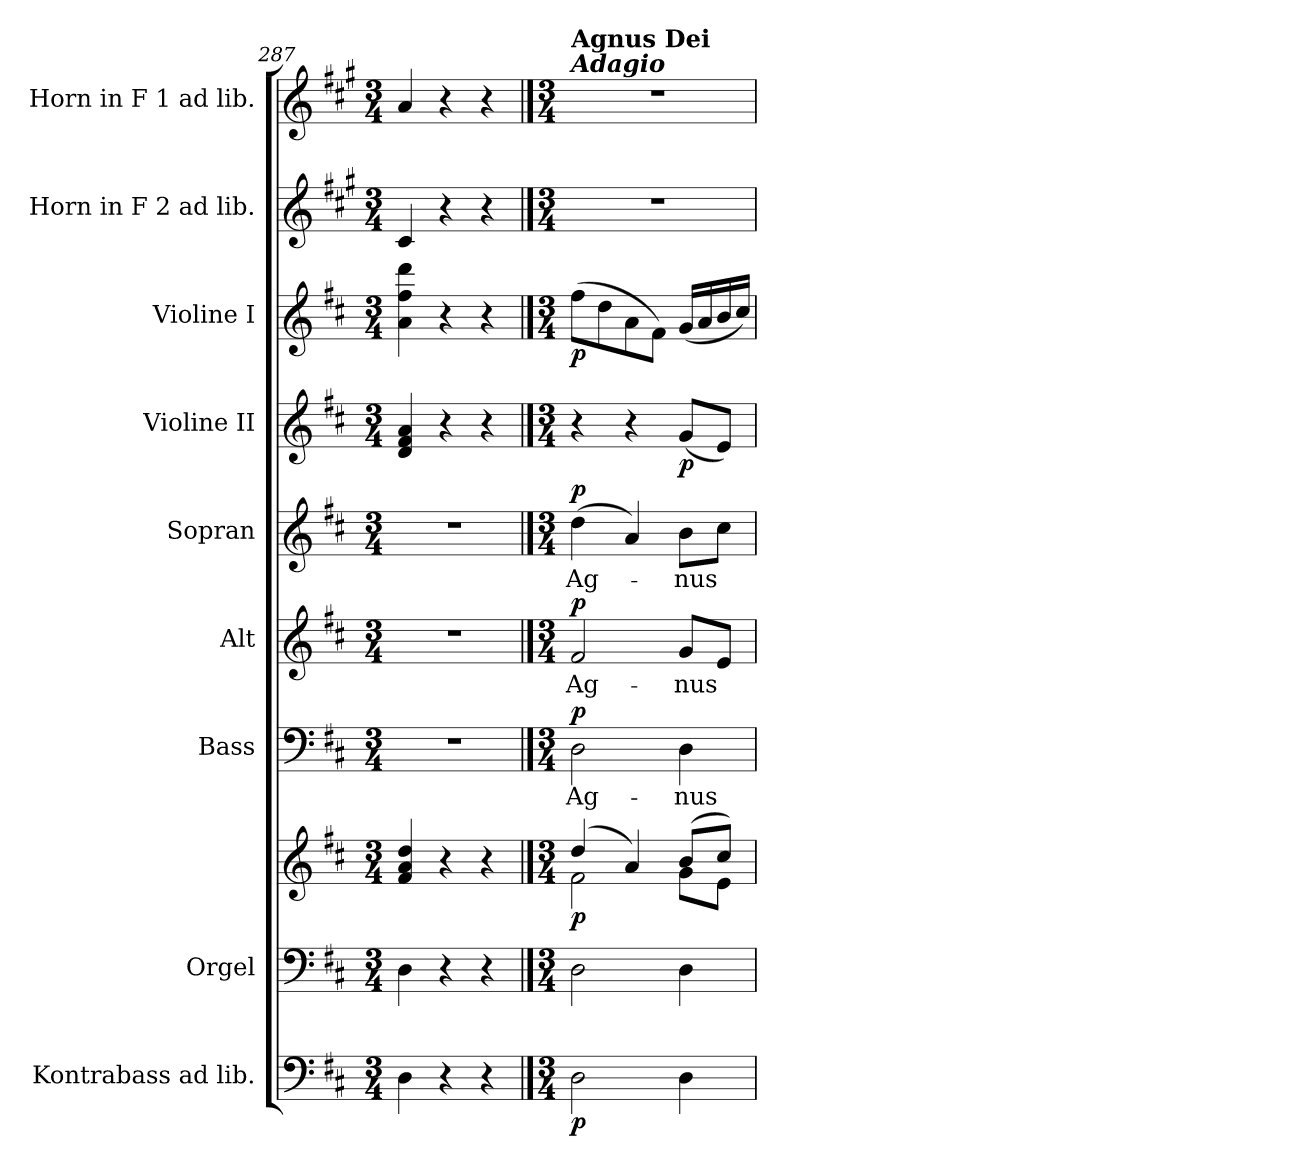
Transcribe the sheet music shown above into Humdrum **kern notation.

**kern	**dynam	**kern	**kern	**dynam	**kern	**text	**dynam	**kern	**text	**dynam	**kern	**text	**dynam	**kern	**dynam	**kern	**dynam	**kern	**kern
*part9	*part9	*part8	*part8	*part8	*part7	*part7	*part7	*part6	*part6	*part6	*part5	*part5	*part5	*part4	*part4	*part3	*part3	*part2	*part1
*staff10	*staff10	*staff9	*staff8	*staff8/9	*staff7	*staff7	*staff7	*staff6	*staff6	*staff6	*staff5	*staff5	*staff5	*staff4	*staff4	*staff3	*staff3	*staff2	*staff1
*I"Kontrabass ad lib.	*	*I"Orgel	*	*	*I"Bass	*	*	*I"Alt	*	*	*I"Sopran	*	*	*I"Violine II	*	*I"Violine I	*	*I"Horn in F 2 ad lib.	*I"Horn in F 1 ad lib.
*I'Kb.	*	*I'Org.	*	*	*I'B.	*	*	*I'A.	*	*	*I'S.	*	*	*I'Vl. II	*	*I'Vl. I	*	*	*
*clefF4	*	*clefF4	*clefG2	*	*clefF4	*	*	*clefG2	*	*	*clefG2	*	*	*clefG2	*	*clefG2	*	*clefG2	*clefG2
*ITrd7c12	*	*	*	*	*	*	*	*	*	*	*	*	*	*	*	*	*	*ITrd4c7	*ITrd4c7
*k[f#c#]	*	*k[f#c#]	*k[f#c#]	*	*k[f#c#]	*	*	*k[f#c#]	*	*	*k[f#c#]	*	*	*k[f#c#]	*	*k[f#c#]	*	*k[f#c#]	*k[f#c#]
*D:	*	*D:	*D:	*	*D:	*	*	*D:	*	*	*D:	*	*	*D:	*	*D:	*	*D:	*D:
*M3/4	*	*M3/4	*M3/4	*	*M3/4	*	*	*M3/4	*	*	*M3/4	*	*	*M3/4	*	*M3/4	*	*M3/4	*M3/4
=287	=287	=287	=287	=287	=287	=287	=287	=287	=287	=287	=287	=287	=287	=287	=287	=287	=287	=287	=287
4DD\	.	4D\	4f#/ 4a/ 4dd/	.	2.r	.	.	2.r	.	.	2.r	.	.	4d/ 4f#/ 4a/	.	4a\ 4ff#\ 4ddd\	.	4F#/	4d/
4r	.	4r	4r	.	.	.	.	.	.	.	.	.	.	4r	.	4r	.	4r	4r
4r	.	4r	4r	.	.	.	.	.	.	.	.	.	.	4r	.	4r	.	4r	4r
!!LO:PB:g=z
==288	==288	==288	==288	==288	==288	==288	==288	==288	==288	==288	==288	==288	==288	==288	==288	==288	==288	==288	==288
*M3/4	*	*M3/4	*M3/4	*	*M3/4	*	*	*M3/4	*	*	*M3/4	*	*	*M3/4	*	*M3/4	*	*M3/4	*M3/4
*	*	*	*^	*	*	*	*	*	*	*	*	*	*	*	*	*	*	*	*
!	!	!	!	!	!	!	!	!	!	!	!	!	!	!	!	!	!	!	!	!LO:TX:a:Bi:t=Adagio
!	!	!	!	!	!	!	!	!	!	!	!	!	!	!	!	!	!	!	!	!LO:TX:a:B:t=Agnus Dei
!	!LO:DY:b	!	!	!	!LO:DY:b	!	!LO:LY:b	!LO:DY:a	!	!LO:LY:b	!LO:DY:a	!	!LO:LY:b	!LO:DY:a	!	!	!	!LO:DY:b	!	!
2DD\	p	2D\	(4dd/	2f#\	p	2D\	Ag-	p	2f#/	Ag-	p	(>4dd\	Ag-	p	4r	.	(>8ff#\L	p	2.r	2.r
.	.	.	.	.	.	.	.	.	.	.	.	.	.	.	.	.	8dd\	.	.	.
.	.	.	4a/)	.	.	.	.	.	.	.	.	4a/)	.	.	4r	.	8a\	.	.	.
.	.	.	.	.	.	.	.	.	.	.	.	.	.	.	.	.	8f#\J)	.	.	.
!	!	!	!	!	!	!	!LO:LY:b	!	!	!LO:LY:b	!	!	!LO:LY:b	!	!	!LO:DY:b	!	!	!	!
4DD\	.	4D\	(>8b/L	8g\L	.	4D\	-nus	.	8g/L	-nus	.	8b\L	-nus	.	(<8g/L	p	(<16g/LL	.	.	.
.	.	.	.	.	.	.	.	.	.	.	.	.	.	.	.	.	16a/	.	.	.
.	.	.	8cc#/J)	8e\J	.	.	.	.	8e/J	.	.	8cc#\J	.	.	8e/J)	.	16b/	.	.	.
.	.	.	.	.	.	.	.	.	.	.	.	.	.	.	.	.	16cc#/JJ)	.	.	.
*	*	*	*v	*v	*	*	*	*	*	*	*	*	*	*	*	*	*	*	*	*
=	=	=	=	=	=	=	=	=	=	=	=	=	=	=	=	=	=	=	=
*-	*-	*-	*-	*-	*-	*-	*-	*-	*-	*-	*-	*-	*-	*-	*-	*-	*-	*-	*-
